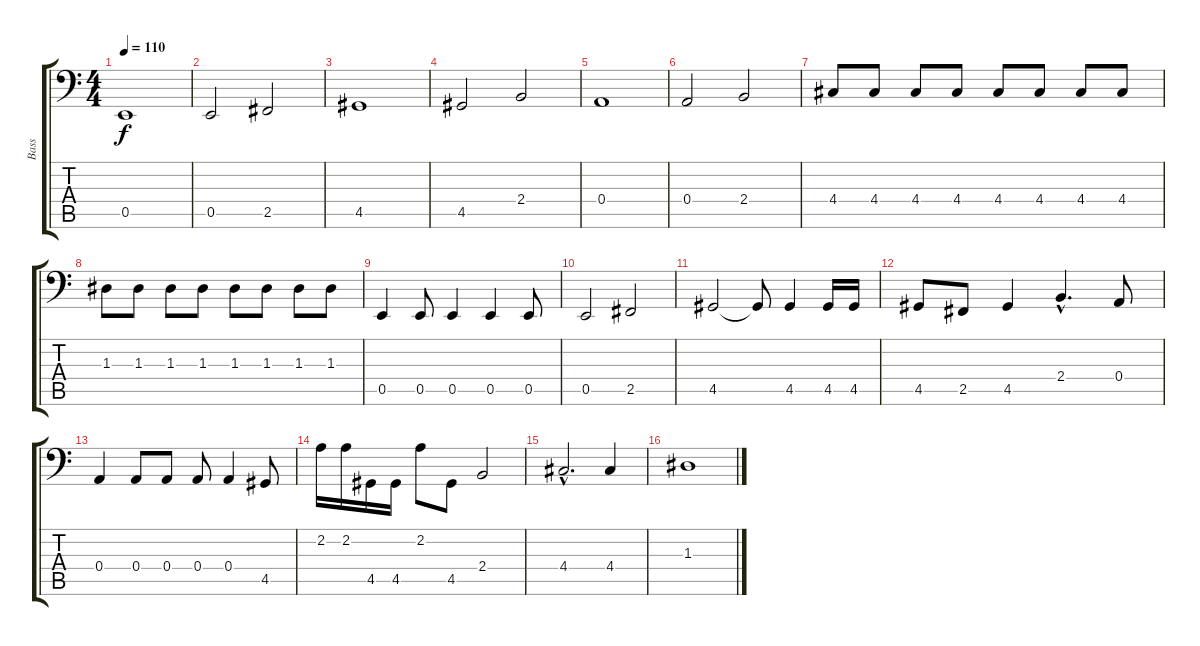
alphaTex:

\track ("Bass" "Bass") {instrument electricbassfinger}
\staff {score tabs}
\tuning (C3 G2 D2 A1 E1 B0) {hide}
\ts (4 4)
\tempo 110
\clef f4
\ks c
0.5.1{dy f} |
0.5.2 2.5.2 |
4.5.1 |
4.5.2 2.4.2 |
0.4.1 |
0.4.2 2.4.2 |
4.4.8 4.4.8 4.4.8 4.4.8 4.4.8 4.4.8 4.4.8 4.4.8 |
1.3.8 1.3.8 1.3.8 1.3.8 1.3.8 1.3.8 1.3.8 1.3.8 |
0.5.4 0.5.8 0.5.4 0.5.4 0.5.8 |
0.5.2 2.5.2 |
4.5.2 4.5{t}.8 4.5.4 4.5.16 4.5.16 |
4.5.8 2.5.8 4.5.4 2.4{hac}.4{d} 0.4.8 |
0.4.4 0.4.8 0.4.8 0.4.8 0.4.4 4.5.8 |
2.2.16 2.2.16 4.5.16 4.5.16 2.2.8 4.5.8 2.4.2 |
4.4{hac}.2{d} 4.4.4 |
1.3.1
